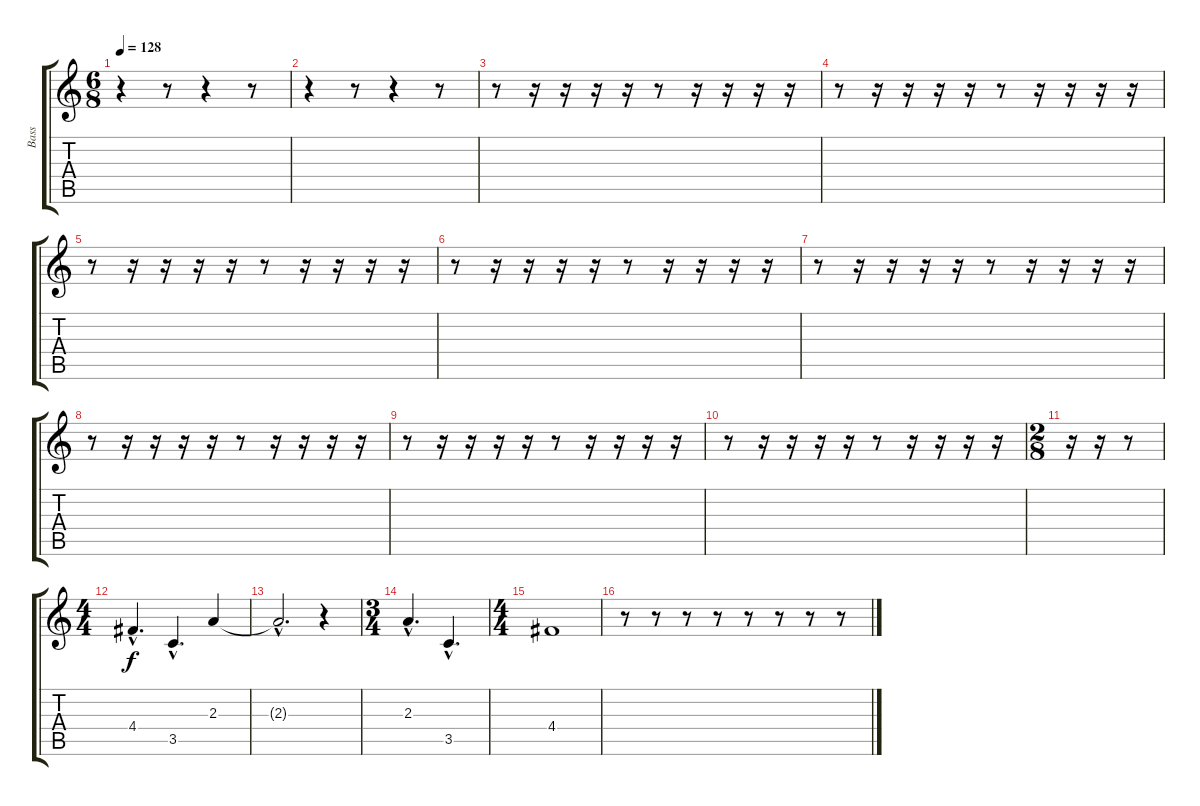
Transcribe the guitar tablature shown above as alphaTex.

\track ("Bass" "Bass") {instrument electricbassfinger}
\staff {score tabs}
\tuning (E4 B3 G3 D3 A2 E2) {hide}
\ts (6 8)
\tempo 128
\clef g2
\ks c
r.4{dy f} r.8 r.4 r.8 |
r.4 r.8 r.4 r.8 |
r.8 r.16 r.16 r.16 r.16 r.8 r.16 r.16 r.16 r.16 |
r.8 r.16 r.16 r.16 r.16 r.8 r.16 r.16 r.16 r.16 |
r.8 r.16 r.16 r.16 r.16 r.8 r.16 r.16 r.16 r.16 |
r.8 r.16 r.16 r.16 r.16 r.8 r.16 r.16 r.16 r.16 |
r.8 r.16 r.16 r.16 r.16 r.8 r.16 r.16 r.16 r.16 |
r.8 r.16 r.16 r.16 r.16 r.8 r.16 r.16 r.16 r.16 |
r.8 r.16 r.16 r.16 r.16 r.8 r.16 r.16 r.16 r.16 |
r.8 r.16 r.16 r.16 r.16 r.8 r.16 r.16 r.16 r.16 |
\ts (2 8)
r.16 r.16 r.8 |
\ts (4 4)
4.4{hac}.4{d} 3.5{hac}.4{d} 2.3.4 |
2.3{hac t}.2{d} r.4 |
\ts (3 4)
2.3{hac}.4{d} 3.5{hac}.4{d} |
\ts (4 4)
4.4.1 |
r.8 r.8 r.8 r.8 r.8 r.8 r.8 r.8
